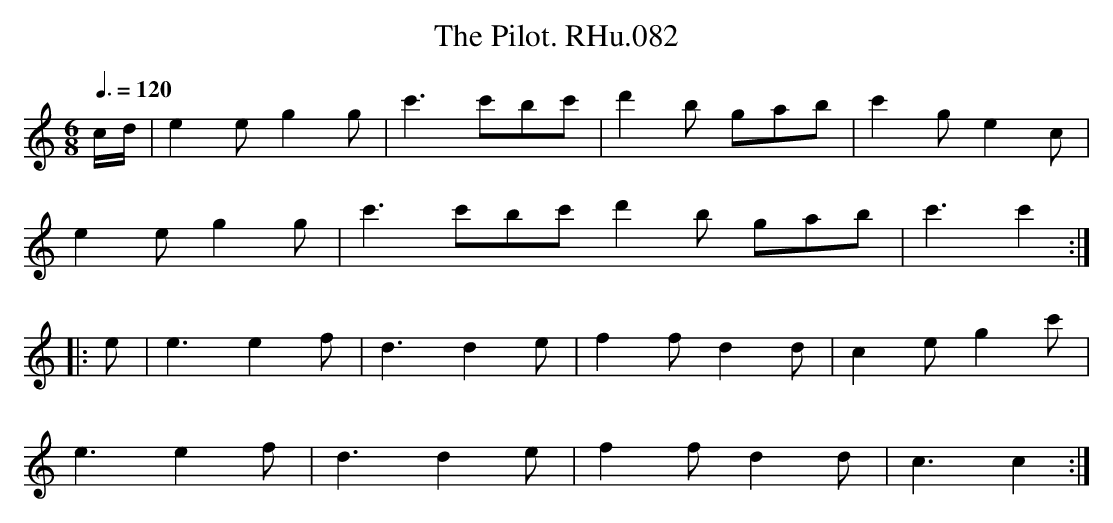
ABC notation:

X:1
T:Pilot. RHu.082, The
M:6/8
L:1/8
Q:3/8=120
K:C
c/d/|e2eg2g|c'3 c'bc'|d'2b gab|c'2g e2c|
e2eg2g|c'3c'bc'd'2b gab|c'3c'2:|
|:e|e3e2f|d3d2e|f2fd2d|c2eg2c'|
e3e2f|d3d2e|f2fd2d|c3c2:|
